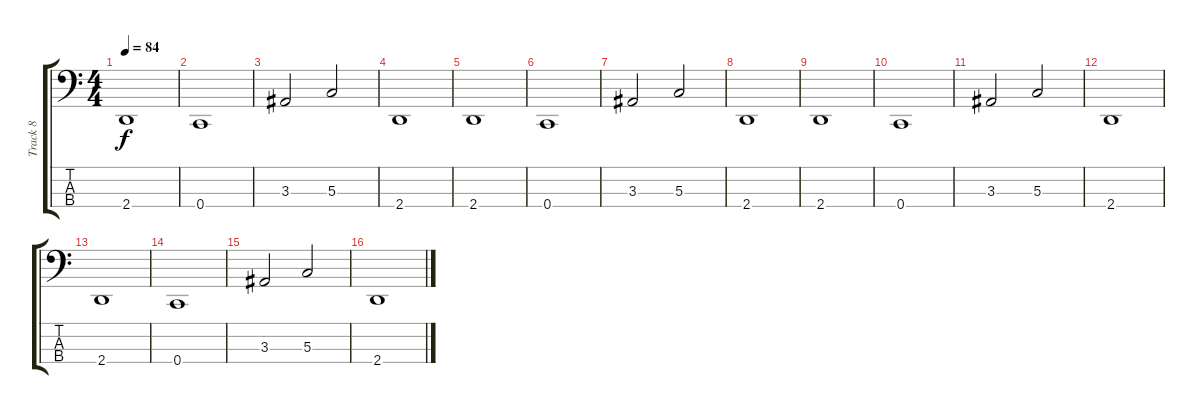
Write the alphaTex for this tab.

\track ("Track 8" "Track 8") {instrument electricbassfinger}
\staff {score tabs}
\tuning (F2 C2 G1 C1) {hide}
\ts (4 4)
\tempo 84
\clef f4
\ks c
2.4.1{dy f} |
0.4.1 |
3.3.2 5.3.2 |
2.4.1 |
2.4.1 |
0.4.1 |
3.3.2 5.3.2 |
2.4.1 |
2.4.1 |
0.4.1 |
3.3.2 5.3.2 |
2.4.1 |
2.4.1 |
0.4.1 |
3.3.2 5.3.2 |
2.4.1
